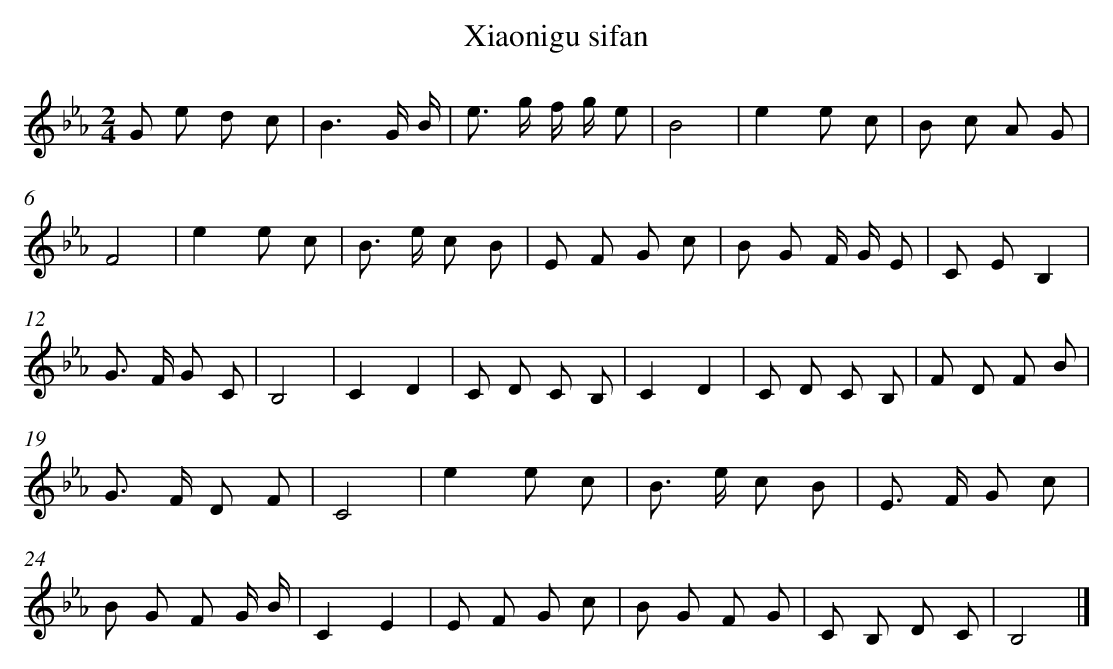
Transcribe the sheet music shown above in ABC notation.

X:1
T: Xiaonigu sifan
L: 1/8
M: 2/4
K: Eb
G e d c [I:setbarnb 1]|
B3G/ B/ |
e> g f/ g/ e |
B4 |
e2e c |
B c A G |
F4 |
e2e c |
B> e c B |
E F G c |
B G F/ G/ E |
C EB,2 |
G> F G C |
B,4 |
C2D2 |
C D C B, |
C2D2 |
C D C B, |
F D F B |
G> F D F |
C4 |
e2e c |
B> e c B |
E> F G c |
B G F G/ B/ |
C2E2 |
E F G c |
B G F G |
C B, D C |
B,4 |]
